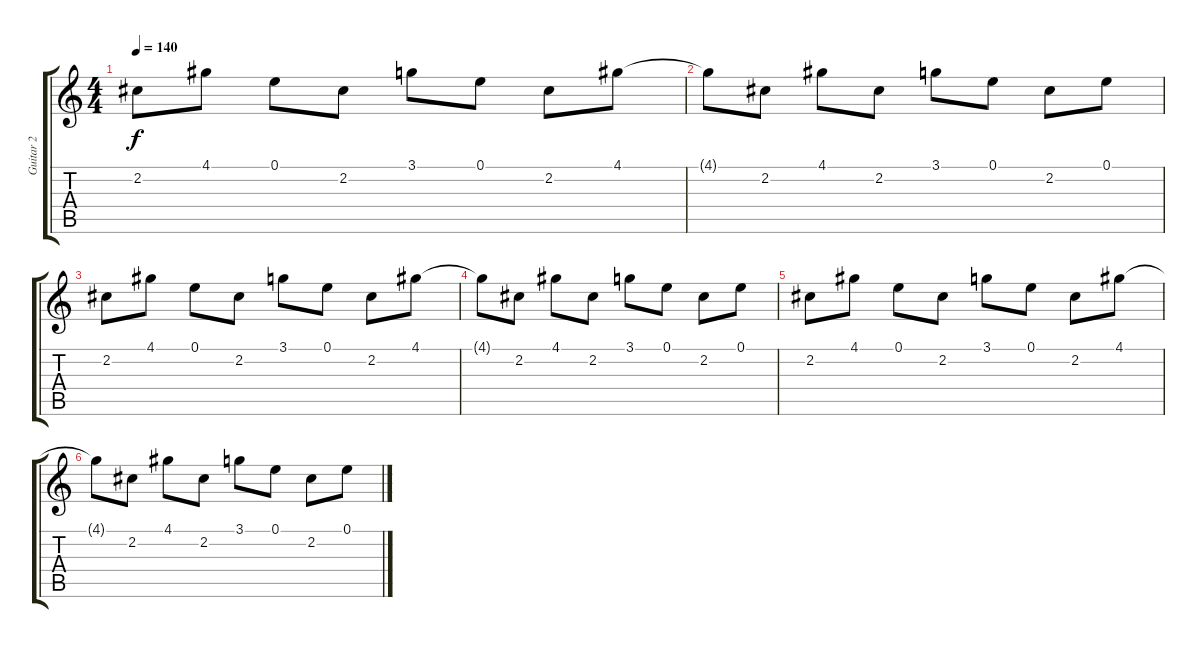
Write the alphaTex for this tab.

\track ("Guitar 2" "Guitar 2") {instrument overdrivenguitar}
\staff {score tabs}
\tuning (E4 B3 G3 D3 A2 E2) {hide}
\ts (4 4)
\tempo 140
\clef g2
\ks c
2.2.8{dy f} 4.1.8 0.1.8 2.2.8 3.1.8 0.1.8 2.2.8 4.1.8 |
4.1{t}.8 2.2.8 4.1.8 2.2.8 3.1.8 0.1.8 2.2.8 0.1.8 |
2.2.8 4.1.8 0.1.8 2.2.8 3.1.8 0.1.8 2.2.8 4.1.8 |
4.1{t}.8 2.2.8 4.1.8 2.2.8 3.1.8 0.1.8 2.2.8 0.1.8 |
2.2.8 4.1.8 0.1.8 2.2.8 3.1.8 0.1.8 2.2.8 4.1.8 |
4.1{t}.8 2.2.8 4.1.8 2.2.8 3.1.8 0.1.8 2.2.8 0.1.8
